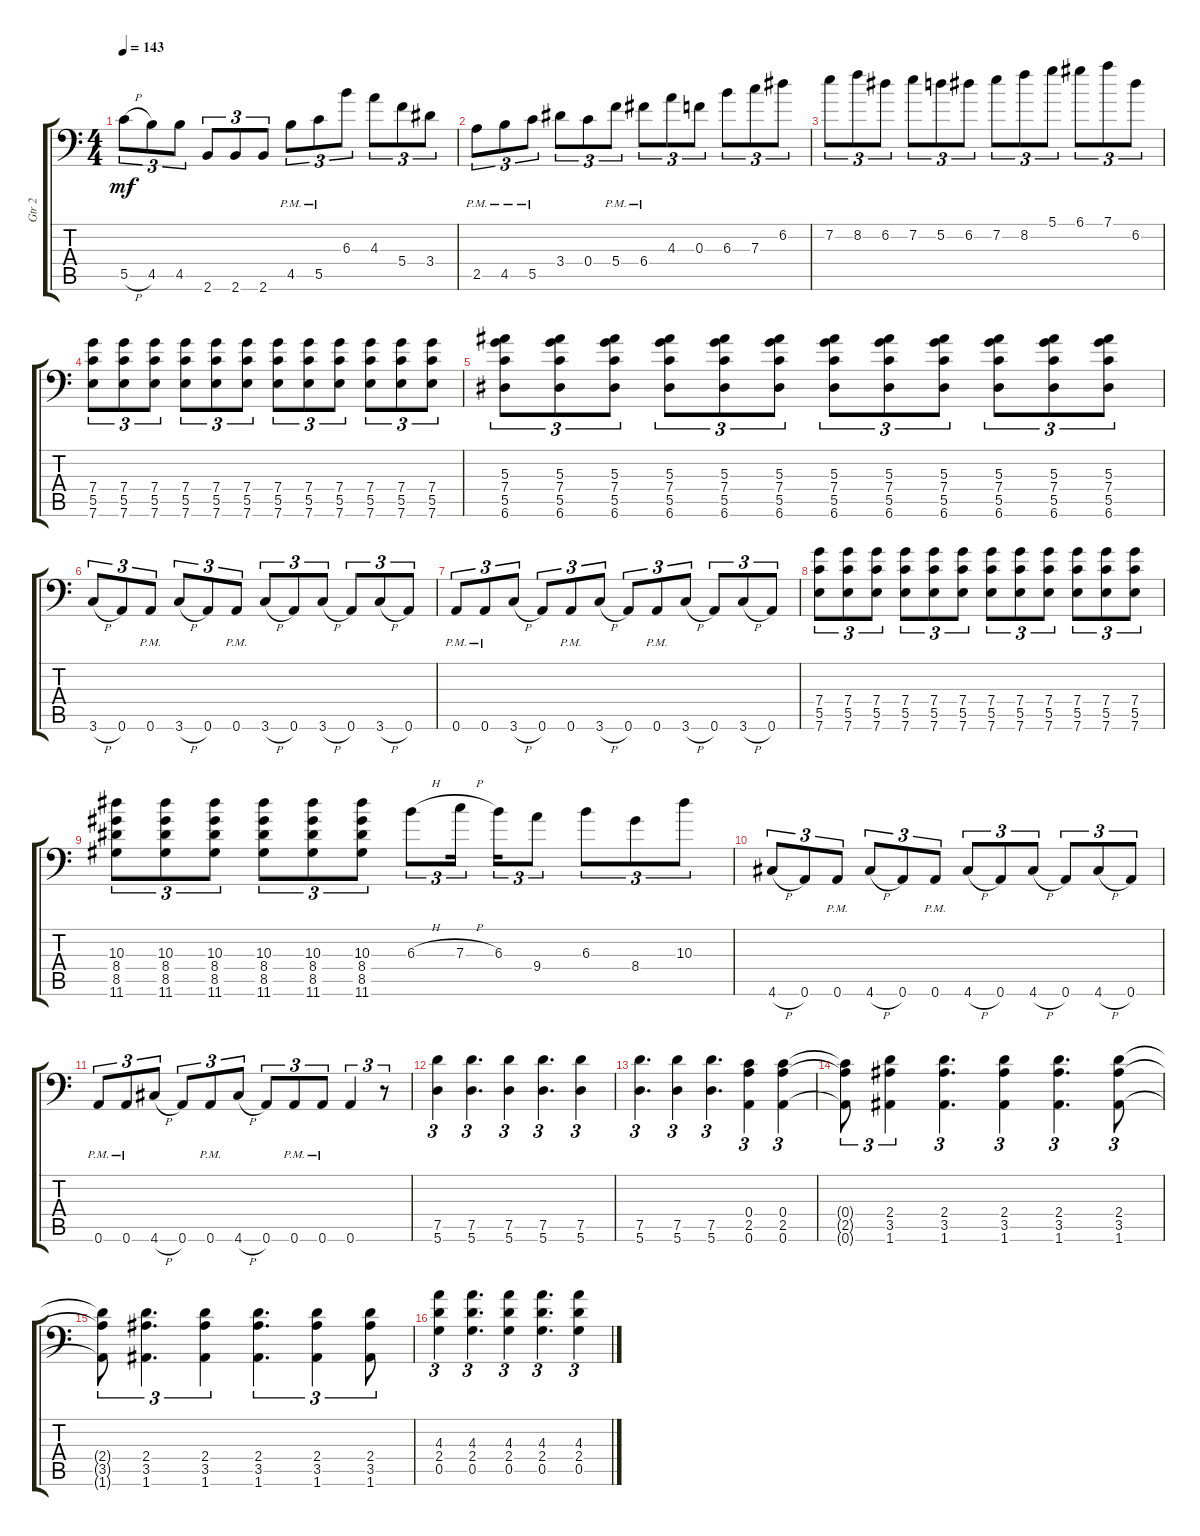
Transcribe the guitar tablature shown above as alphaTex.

\track ("Gtr 2" "Gtr 2") {instrument electricguitarclean}
\staff {score tabs}
\tuning (D4 A3 F3 C3 G2 A1) {hide}
\ts (4 4)
\tempo 143
\clef f4
\ks c
5.5{h}.8{tu (3 2) dy mf} 4.5.8{tu (3 2)} 4.5.8{tu (3 2)} 2.6.8{tu (3 2)} 2.6.8{tu (3 2)} 2.6.8{tu (3 2)} 4.5{pm}.8{tu (3 2)} 5.5{pm}.8{tu (3 2)} 6.3.8{tu (3 2)} 4.3.8{tu (3 2)} 5.4.8{tu (3 2)} 3.4.8{tu (3 2)} |
2.5{pm}.8{tu (3 2)} 4.5{pm}.8{tu (3 2)} 5.5{pm}.8{tu (3 2)} 3.4.8{tu (3 2)} 0.4.8{tu (3 2)} 5.4{pm}.8{tu (3 2)} 6.4{pm}.8{tu (3 2)} 4.3.8{tu (3 2)} 0.3.8{tu (3 2)} 6.3.8{tu (3 2)} 7.3.8{tu (3 2)} 6.2.8{tu (3 2)} |
7.2.8{tu (3 2)} 8.2.8{tu (3 2)} 6.2.8{tu (3 2)} 7.2.8{tu (3 2)} 5.2.8{tu (3 2)} 6.2.8{tu (3 2)} 7.2.8{tu (3 2)} 8.2.8{tu (3 2)} 5.1.8{tu (3 2)} 6.1.8{tu (3 2)} 7.1.8{tu (3 2)} 6.2.8{tu (3 2)} |
(7.4 5.5 7.6).8{tu (3 2)} (7.4 5.5 7.6).8{tu (3 2)} (7.4 5.5 7.6).8{tu (3 2)} (7.4 5.5 7.6).8{tu (3 2)} (7.4 5.5 7.6).8{tu (3 2)} (7.4 5.5 7.6).8{tu (3 2)} (7.4 5.5 7.6).8{tu (3 2)} (7.4 5.5 7.6).8{tu (3 2)} (7.4 5.5 7.6).8{tu (3 2)} (7.4 5.5 7.6).8{tu (3 2)} (7.4 5.5 7.6).8{tu (3 2)} (7.4 5.5 7.6).8{tu (3 2)} |
(5.3 7.4 5.5 6.6).8{tu (3 2)} (5.3 7.4 5.5 6.6).8{tu (3 2)} (5.3 7.4 5.5 6.6).8{tu (3 2)} (5.3 7.4 5.5 6.6).8{tu (3 2)} (5.3 7.4 5.5 6.6).8{tu (3 2)} (5.3 7.4 5.5 6.6).8{tu (3 2)} (5.3 7.4 5.5 6.6).8{tu (3 2)} (5.3 7.4 5.5 6.6).8{tu (3 2)} (5.3 7.4 5.5 6.6).8{tu (3 2)} (5.3 7.4 5.5 6.6).8{tu (3 2)} (5.3 7.4 5.5 6.6).8{tu (3 2)} (5.3 7.4 5.5 6.6).8{tu (3 2)} |
3.6{h}.8{tu (3 2)} 0.6.8{tu (3 2)} 0.6{pm}.8{tu (3 2)} 3.6{h}.8{tu (3 2)} 0.6.8{tu (3 2)} 0.6{pm}.8{tu (3 2)} 3.6{h}.8{tu (3 2)} 0.6.8{tu (3 2)} 3.6{h}.8{tu (3 2)} 0.6.8{tu (3 2)} 3.6{h}.8{tu (3 2)} 0.6.8{tu (3 2)} |
0.6{pm}.8{tu (3 2)} 0.6{pm}.8{tu (3 2)} 3.6{h}.8{tu (3 2)} 0.6.8{tu (3 2)} 0.6{pm}.8{tu (3 2)} 3.6{h}.8{tu (3 2)} 0.6.8{tu (3 2)} 0.6{pm}.8{tu (3 2)} 3.6{h}.8{tu (3 2)} 0.6.8{tu (3 2)} 3.6{h}.8{tu (3 2)} 0.6.8{tu (3 2)} |
(7.4 5.5 7.6).8{tu (3 2)} (7.4 5.5 7.6).8{tu (3 2)} (7.4 5.5 7.6).8{tu (3 2)} (7.4 5.5 7.6).8{tu (3 2)} (7.4 5.5 7.6).8{tu (3 2)} (7.4 5.5 7.6).8{tu (3 2)} (7.4 5.5 7.6).8{tu (3 2)} (7.4 5.5 7.6).8{tu (3 2)} (7.4 5.5 7.6).8{tu (3 2)} (7.4 5.5 7.6).8{tu (3 2)} (7.4 5.5 7.6).8{tu (3 2)} (7.4 5.5 7.6).8{tu (3 2)} |
(10.3 8.4 8.5 11.6).8{tu (3 2)} (10.3 8.4 8.5 11.6).8{tu (3 2)} (10.3 8.4 8.5 11.6).8{tu (3 2)} (10.3 8.4 8.5 11.6).8{tu (3 2)} (10.3 8.4 8.5 11.6).8{tu (3 2)} (10.3 8.4 8.5 11.6).8{tu (3 2)} 6.3{h}.8{tu (3 2)} 7.3{h}.16{tu (3 2)} 6.3.16{tu (3 2)} 9.4.8{tu (3 2)} 6.3.8{tu (3 2)} 8.4.8{tu (3 2)} 10.3.8{tu (3 2)} |
4.6{h}.8{tu (3 2)} 0.6.8{tu (3 2)} 0.6{pm}.8{tu (3 2)} 4.6{h}.8{tu (3 2)} 0.6.8{tu (3 2)} 0.6{pm}.8{tu (3 2)} 4.6{h}.8{tu (3 2)} 0.6.8{tu (3 2)} 4.6{h}.8{tu (3 2)} 0.6.8{tu (3 2)} 4.6{h}.8{tu (3 2)} 0.6.8{tu (3 2)} |
0.6{pm}.8{tu (3 2)} 0.6{pm}.8{tu (3 2)} 4.6{h}.8{tu (3 2)} 0.6.8{tu (3 2)} 0.6{pm}.8{tu (3 2)} 4.6{h}.8{tu (3 2)} 0.6.8{tu (3 2)} 0.6{pm}.8{tu (3 2)} 0.6{pm}.8{tu (3 2)} 0.6.4{tu (3 2)} r.8{tu (3 2)} |
(7.5 5.6).4{tu (3 2)} (7.5 5.6).4{d tu (3 2)} (7.5 5.6).4{tu (3 2)} (7.5 5.6).4{d tu (3 2)} (7.5 5.6).4{tu (3 2)} |
(7.5 5.6).4{d tu (3 2)} (7.5 5.6).4{tu (3 2)} (7.5 5.6).4{d tu (3 2)} (0.4 2.5 0.6).4{tu (3 2)} (0.4 2.5 0.6).4{tu (3 2)} |
(0.4{t} 2.5{t} 0.6{t}).8{tu (3 2)} (2.4 3.5 1.6).4{tu (3 2)} (2.4 3.5 1.6).4{d tu (3 2)} (2.4 3.5 1.6).4{tu (3 2)} (2.4 3.5 1.6).4{d tu (3 2)} (2.4 3.5 1.6).8{tu (3 2)} |
(2.4{t} 3.5{t} 1.6{t}).8{tu (3 2)} (2.4 3.5 1.6).4{d tu (3 2)} (2.4 3.5 1.6).4{tu (3 2)} (2.4 3.5 1.6).4{d tu (3 2)} (2.4 3.5 1.6).4{tu (3 2)} (2.4 3.5 1.6).8{tu (3 2)} |
(4.3 2.4 0.5).4{tu (3 2)} (4.3 2.4 0.5).4{d tu (3 2)} (4.3 2.4 0.5).4{tu (3 2)} (4.3 2.4 0.5).4{d tu (3 2)} (4.3 2.4 0.5).4{tu (3 2)}
